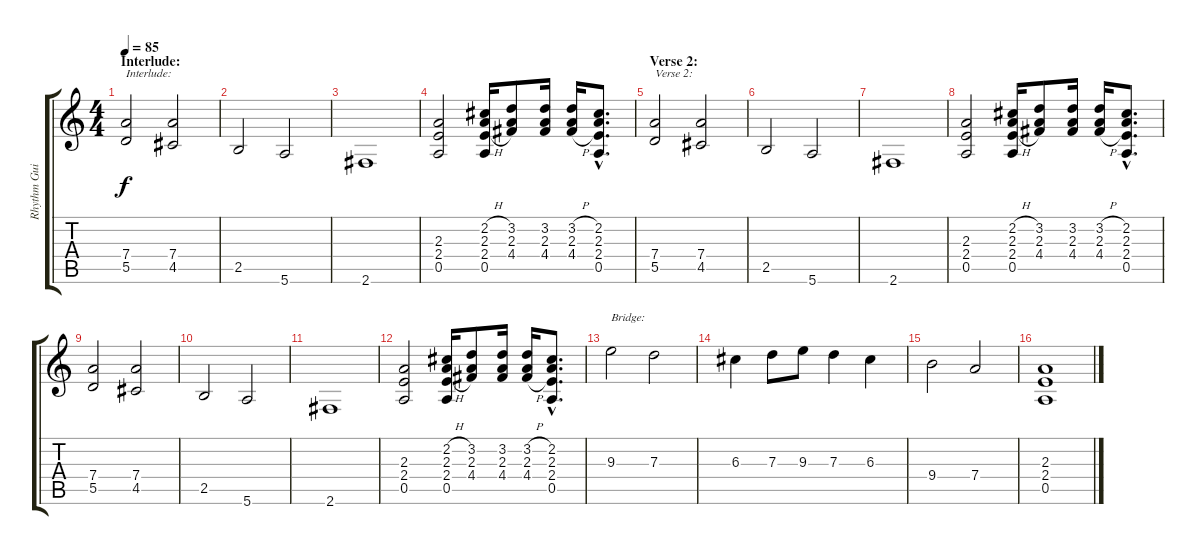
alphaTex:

\track ("Rhythm Guitar 2" "Rhythm Gui") {instrument distortionguitar}
\staff {score tabs}
\tuning (E4 B3 G3 D3 A2 E2) {hide}
\ts (4 4)
\section ("" "Interlude:")
\tempo 85
\clef g2
\ks c
(7.4 5.5).2{txt "Interlude:" dy f} (7.4 4.5).2 |
2.5.2 5.6.2 |
2.6.1 |
(2.3 2.4 0.5).2 (2.2{h} 2.3 2.4{h} 0.5).16 (3.2 2.3 4.4).8 (3.2 2.3 4.4).16 (3.2{h} 2.3 4.4{h}).16 (2.2{hac} 2.3{hac} 2.4{hac} 0.5{hac}).8{d} |
\section ("" "Verse 2:")
(7.4 5.5).2{txt "Verse 2:"} (7.4 4.5).2 |
2.5.2 5.6.2 |
2.6.1 |
(2.3 2.4 0.5).2 (2.2{h} 2.3 2.4{h} 0.5).16 (3.2 2.3 4.4).8 (3.2 2.3 4.4).16 (3.2{h} 2.3 4.4{h}).16 (2.2{hac} 2.3{hac} 2.4{hac} 0.5{hac}).8{d} |
(7.4 5.5).2 (7.4 4.5).2 |
2.5.2 5.6.2 |
2.6.1 |
(2.3 2.4 0.5).2 (2.2{h} 2.3 2.4{h} 0.5).16 (3.2 2.3 4.4).8 (3.2 2.3 4.4).16 (3.2{h} 2.3 4.4{h}).16 (2.2{hac} 2.3{hac} 2.4{hac} 0.5{hac}).8{d} |
9.3.2{txt "Bridge:"} 7.3.2 |
6.3.4 7.3.8 9.3.8 7.3.4 6.3.4 |
9.4.2 7.4.2 |
(2.3 2.4 0.5).1
